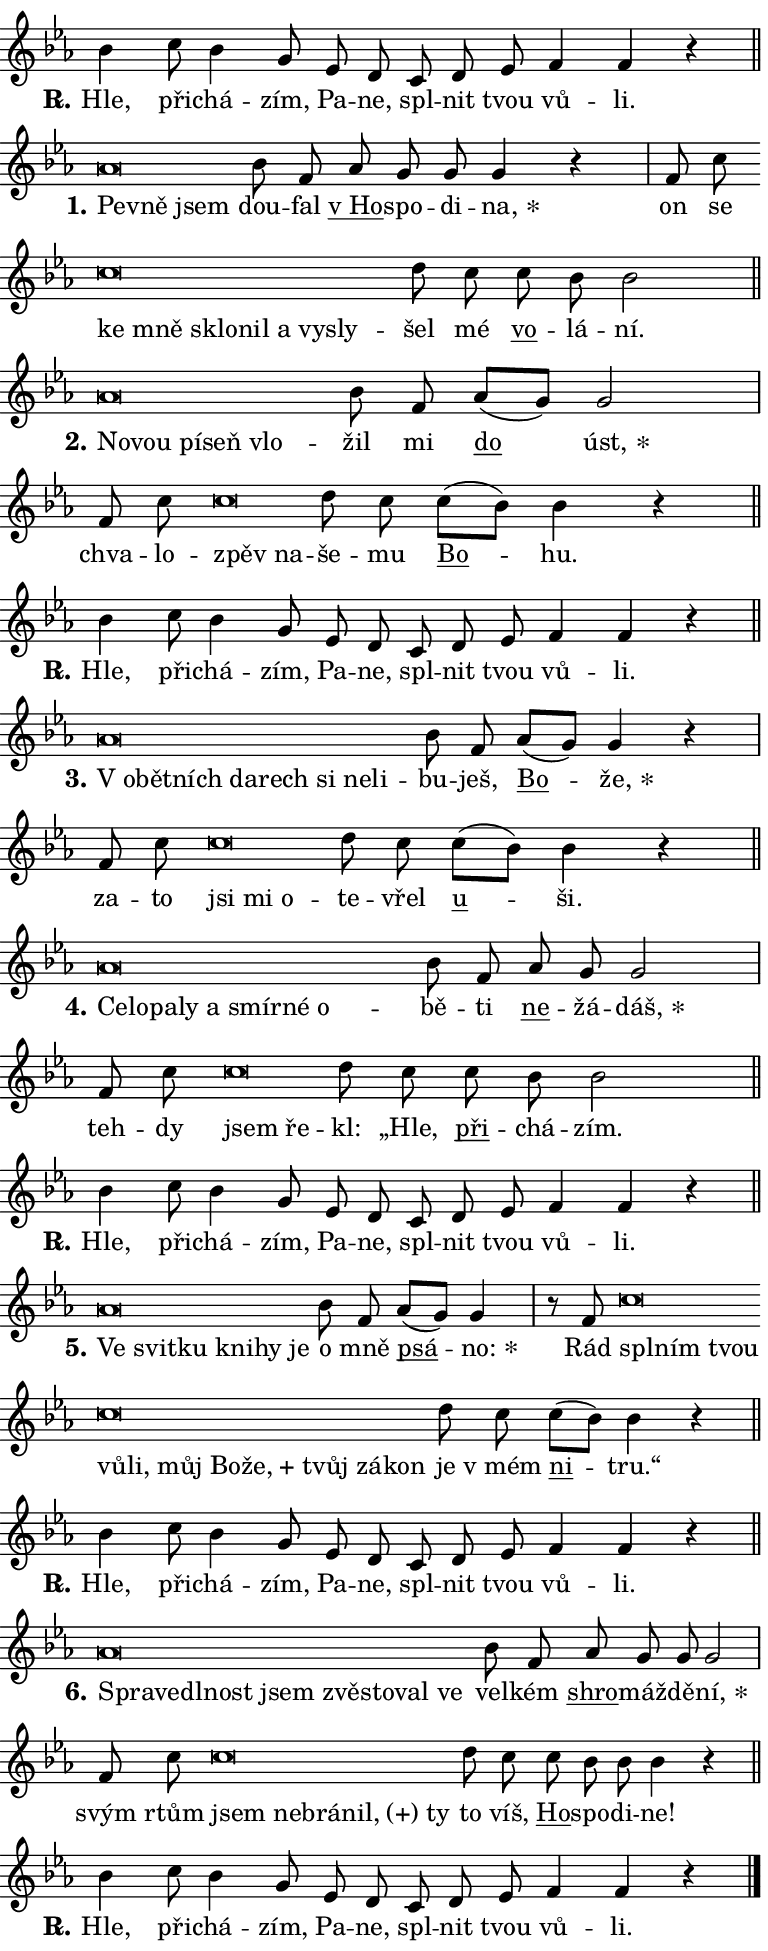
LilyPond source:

\version "2.24.0"
\header { tagline = "" }
\paper {
  indent = 0\cm
  top-margin = 0\cm
  right-margin = 0.13\cm % to fit lyric hyphens
  bottom-margin = 0\cm
  left-margin = 0\cm
  paper-width = 13\cm
  page-breaking = #ly:one-page-breaking
  system-system-spacing.basic-distance = #11
  score-system-spacing.basic-distance = #11
  ragged-last = ##f
}


%% Author: Thomas Morley
%% https://lists.gnu.org/archive/html/lilypond-user/2020-05/msg00002.html
#(define (line-position grob)
"Returns position of @var[grob} in current system:
   @code{'start}, if at first time-step
   @code{'end}, if at last time-step
   @code{'middle} otherwise
"
  (let* ((col (ly:item-get-column grob))
         (ln (ly:grob-object col 'left-neighbor))
         (rn (ly:grob-object col 'right-neighbor))
         (col-to-check-left (if (ly:grob? ln) ln col))
         (col-to-check-right (if (ly:grob? rn) rn col))
         (break-dir-left
           (and
             (ly:grob-property col-to-check-left 'non-musical #f)
             (ly:item-break-dir col-to-check-left)))
         (break-dir-right
           (and
             (ly:grob-property col-to-check-right 'non-musical #f)
             (ly:item-break-dir col-to-check-right))))
        (cond ((eqv? 1 break-dir-left) 'start)
              ((eqv? -1 break-dir-right) 'end)
              (else 'middle))))

#(define (tranparent-at-line-position vctor)
  (lambda (grob)
  "Relying on @code{line-position} select the relevant enry from @var{vctor}.
Used to determine transparency,"
    (case (line-position grob)
      ((end) (not (vector-ref vctor 0)))
      ((middle) (not (vector-ref vctor 1)))
      ((start) (not (vector-ref vctor 2))))))

noteHeadBreakVisibility =
#(define-music-function (break-visibility)(vector?)
"Makes @code{NoteHead}s transparent relying on @var{break-visibility}"
#{
  \override NoteHead.transparent =
    #(tranparent-at-line-position break-visibility)
#})

#(define delete-ledgers-for-transparent-note-heads
  (lambda (grob)
    "Reads whether a @code{NoteHead} is transparent.
If so this @code{NoteHead} is removed from @code{'note-heads} from
@var{grob}, which is supposed to be @code{LedgerLineSpanner}.
As a result ledgers are not printed for this @code{NoteHead}"
    (let* ((nhds-array (ly:grob-object grob 'note-heads))
           (nhds-list
             (if (ly:grob-array? nhds-array)
                 (ly:grob-array->list nhds-array)
                 '()))
           ;; Relies on the transparent-property being done before
           ;; Staff.LedgerLineSpanner.after-line-breaking is executed.
           ;; This is fragile ...
           (to-keep
             (remove
               (lambda (nhd)
                 (ly:grob-property nhd 'transparent #f))
               nhds-list)))
      ;; TODO find a better method to iterate over grob-arrays, similiar
      ;; to filter/remove etc for lists
      ;; For now rebuilt from scratch
      (set! (ly:grob-object grob 'note-heads)  '())
      (for-each
        (lambda (nhd)
          (ly:pointer-group-interface::add-grob grob 'note-heads nhd))
        to-keep))))

squashNotes = {
  \override NoteHead.X-extent = #'(-0.2 . 0.2)
  \override NoteHead.Y-extent = #'(-0.75 . 0)
  \override NoteHead.stencil =
    #(lambda (grob)
       (let ((pos (ly:grob-property grob 'staff-position)))
         (begin
           (if (< pos -7) (display "ERROR: Lower brevis then expected\n") (display ""))
           (if (<= pos -6) ly:text-interface::print ly:note-head::print))))
}
unSquashNotes = {
  \revert NoteHead.X-extent
  \revert NoteHead.Y-extent
  \revert NoteHead.stencil
}

hideNotes = \noteHeadBreakVisibility #begin-of-line-visible
unHideNotes = \noteHeadBreakVisibility #all-visible

% work-around for resetting accidentals
% https://lilypond.org/doc/v2.23/Documentation/notation/displaying-rhythms#unmetered-music
cadenzaMeasure = {
  \cadenzaOff
  \partial 1024 s1024
  \cadenzaOn
}

#(define-markup-command (accent layout props text) (markup?)
  "Underline accented syllable"
  (interpret-markup layout props
    #{\markup \override #'(offset . 4.3) \underline { #text }#}))

responsum = \markup \concat {
  "R" \hspace #-1.05 \path #0.1 #'((moveto 0 0.07) (lineto 0.9 0.8)) \hspace #0.05 "."
}

spaceSize = #0.6828661417322834 % exact space size for TeX Gyre Schola

\layout {
  \context {
    \Staff
    \remove "Time_signature_engraver"
    \override LedgerLineSpanner.after-line-breaking = #delete-ledgers-for-transparent-note-heads
  }
  \context {
    \Lyrics {
      \override LyricSpace.minimum-distance = \spaceSize
      \override LyricText.font-name = #"TeX Gyre Schola"
      \override LyricText.font-size = 1
      \override StanzaNumber.font-name = #"TeX Gyre Schola Bold"
      \override StanzaNumber.font-size = 1
    }
  }
  \context {
    \Score 
    \override NoteHead.text =
      #(lambda (grob) 
        (let ((pos (ly:grob-property grob 'staff-position)))
          #{\markup {
            \combine
              \halign #-0.55 \raise #(if (= pos -6) 0 0.5) \override #'(thickness . 2) \draw-line #'(3.2 . 0)
              \musicglyph "noteheads.sM1"
          }#}))
  }
}

% magnetic-lyrics.ily
%
%   written by
%     Jean Abou Samra <jean@abou-samra.fr>
%     Werner Lemberg <wl@gnu.org>
%
%   adapted by
%     Jiri Hon <jiri.hon@gmail.com>
%
% Version 2022-Apr-15

% https://www.mail-archive.com/lilypond-user@gnu.org/msg149350.html

#(define (Left_hyphen_pointer_engraver context)
   "Collect syllable-hyphen-syllable occurrences in lyrics and store
them in properties.  This engraver only looks to the left.  For
example, if the lyrics input is @code{foo -- bar}, it does the
following.

@itemize @bullet
@item
Set the @code{text} property of the @code{LyricHyphen} grob between
@q{foo} and @q{bar} to @code{foo}.

@item
Set the @code{left-hyphen} property of the @code{LyricText} grob with
text @q{foo} to the @code{LyricHyphen} grob between @q{foo} and
@q{bar}.
@end itemize

Use this auxiliary engraver in combination with the
@code{lyric-@/text::@/apply-@/magnetic-@/offset!} hook."
   (let ((hyphen #f)
         (text #f))
     (make-engraver
      (acknowledgers
       ((lyric-syllable-interface engraver grob source-engraver)
        (set! text grob)))
      (end-acknowledgers
       ((lyric-hyphen-interface engraver grob source-engraver)
        ;(when (not (grob::has-interface grob 'lyric-space-interface))
          (set! hyphen grob)));)
      ((stop-translation-timestep engraver)
       (when (and text hyphen)
         (ly:grob-set-object! text 'left-hyphen hyphen))
       (set! text #f)
       (set! hyphen #f)))))

#(define (lyric-text::apply-magnetic-offset! grob)
   "If the space between two syllables is less than the value in
property @code{LyricText@/.details@/.squash-threshold}, move the right
syllable to the left so that it gets concatenated with the left
syllable.

Use this function as a hook for
@code{LyricText@/.after-@/line-@/breaking} if the
@code{Left_@/hyphen_@/pointer_@/engraver} is active."
   (let ((hyphen (ly:grob-object grob 'left-hyphen #f)))
     (when hyphen
       (let ((left-text (ly:spanner-bound hyphen LEFT)))
         (when (grob::has-interface left-text 'lyric-syllable-interface)
           (let* ((common (ly:grob-common-refpoint grob left-text X))
                  (this-x-ext (ly:grob-extent grob common X))
                  (left-x-ext
                   (begin
                     ;; Trigger magnetism for left-text.
                     (ly:grob-property left-text 'after-line-breaking)
                     (ly:grob-extent left-text common X)))
                  ;; `delta` is the gap width between two syllables.
                  (delta (- (interval-start this-x-ext)
                            (interval-end left-x-ext)))
                  (details (ly:grob-property grob 'details))
                  (threshold (assoc-get 'squash-threshold details 0.2)))
             (when (< delta threshold)
               (let* (;; We have to manipulate the input text so that
                      ;; ligatures crossing syllable boundaries are not
                      ;; disabled.  For languages based on the Latin
                      ;; script this is essentially a beautification.
                      ;; However, for non-Western scripts it can be a
                      ;; necessity.
                      (lt (ly:grob-property left-text 'text))
                      (rt (ly:grob-property grob 'text))
                      (is-space (grob::has-interface hyphen 'lyric-space-interface))
                      (space (if is-space " " ""))
                      (extra-delta (if is-space spaceSize 0))
                      ;; Append new syllable.
                      (ltrt-space (if (and (string? lt) (string? rt))
                                (string-append lt space rt)
                                (make-concat-markup (list lt space rt))))
                      ;; Right-align `ltrt` to the right side.
                      (ltrt-space-markup (grob-interpret-markup
                               grob
                               (make-translate-markup
                                (cons (interval-length this-x-ext) 0)
                                (make-right-align-markup ltrt-space)))))
                 (begin
                   ;; Don't print `left-text`.
                   (ly:grob-set-property! left-text 'stencil #f)
                   ;; Set text and stencil (which holds all collected
                   ;; syllables so far) and shift it to the left.
                   (ly:grob-set-property! grob 'text ltrt-space)
                   (ly:grob-set-property! grob 'stencil ltrt-space-markup)
                   (ly:grob-translate-axis! grob (- (- delta extra-delta)) X))))))))))


#(define (lyric-hyphen::displace-bounds-first grob)
   ;; Make very sure this callback isn't triggered too early.
   (let ((left (ly:spanner-bound grob LEFT))
         (right (ly:spanner-bound grob RIGHT)))
     (ly:grob-property left 'after-line-breaking)
     (ly:grob-property right 'after-line-breaking)
     (ly:lyric-hyphen::print grob)))

squashThreshold = #0.4

\layout {
  \context {
    \Lyrics
    \consists #Left_hyphen_pointer_engraver
    \override LyricText.after-line-breaking =
      #lyric-text::apply-magnetic-offset!
    \override LyricHyphen.stencil = #lyric-hyphen::displace-bounds-first
    \override LyricText.details.squash-threshold = \squashThreshold
    \override LyricHyphen.minimum-distance = 0
    \override LyricHyphen.minimum-length = \squashThreshold
  }
}

squashText = \override LyricText.details.squash-threshold = 9999
unSquashText = \override LyricText.details.squash-threshold = \squashThreshold

leftText = \override LyricText.self-alignment-X = #LEFT
unLeftText = \revert LyricText.self-alignment-X

starOffset = #(lambda (grob) 
                (let ((x_offset (ly:self-alignment-interface::aligned-on-x-parent grob)))
                  (if (= x_offset 0) 0 (+ x_offset 1.2))))

star = #(define-music-function (syllable)(string?)
"Append star separator at the end of a syllable"
#{
  \once \override LyricText.X-offset = #starOffset
  \lyricmode { \markup {
    #syllable
    \override #'((font-name . "TeX Gyre Schola Bold")) \hspace #0.2 \lower #0.65 \larger "*"
  } }
#})

starAccent = #(define-music-function (syllable)(string?)
"Append star separator at the end of a syllable and make accent"
#{
  \once \override LyricText.X-offset = #starOffset
  \lyricmode { \markup {
    \accent #syllable
    \override #'((font-name . "TeX Gyre Schola Bold")) \hspace #0.2 \lower #0.65 \larger "*"
  } }
#})

breath = #(define-music-function (syllable)(string?)
"Append breathing indicator at the end of a syllable"
#{
  \lyricmode { \markup { #syllable "+" } }
#})

optionalBreath = #(define-music-function (syllable)(string?)
"Append optional breathing indicator at the end of a syllable"
#{
  \lyricmode { \markup { #syllable "(+)" } }
#})


\score {
    <<
        \new Voice = "melody" { \cadenzaOn \key es \major \relative { bes'4 c8 bes4 g8 \bar "" es d \bar "" c d es \bar "" f4 f r \cadenzaMeasure \bar "||" \break } }
        \new Lyrics \lyricsto "melody" { \lyricmode { \set stanza = \responsum
Hle, při -- chá -- zím, Pa -- ne, spl -- nit tvou vů -- li. } }
    >>
    \layout {}
}

\score {
    <<
        \new Voice = "melody" { \cadenzaOn \key es \major \relative { \squashNotes as'\breve*1/16 \hideNotes \breve*1/16 \breve*1/16 \bar "" \unHideNotes \unSquashNotes bes8 f \bar "" as g g g4 r \cadenzaMeasure \bar "|" f8 c' \bar "" \squashNotes c\breve*1/16 \hideNotes \breve*1/16 \bar "" \breve*1/16 \bar "" \breve*1/16 \bar "" \breve*1/16 \bar "" \breve*1/16 \breve*1/16 \bar "" \unHideNotes \unSquashNotes d8 c \bar "" c bes bes2 \cadenzaMeasure \bar "||" \break } }
        \new Lyrics \lyricsto "melody" { \lyricmode { \set stanza = "1."
\leftText Pev -- \squashText ně jsem \unLeftText \unSquashText dou -- fal \markup \accent "v Ho" -- spo -- di -- \star na, on se \leftText ke \squashText mně sklo -- nil a vy -- sly -- \unLeftText \unSquashText šel mé \markup \accent vo -- lá -- ní. } }
    >>
    \layout {}
}

\score {
    <<
        \new Voice = "melody" { \cadenzaOn \key es \major \relative { \squashNotes as'\breve*1/16 \hideNotes \breve*1/16 \bar "" \breve*1/16 \bar "" \breve*1/16 \breve*1/16 \bar "" \unHideNotes \unSquashNotes bes8 f \bar "" as[( g)] g2 \cadenzaMeasure \bar "|" f8 c' \bar "" \squashNotes c\breve*1/16 \hideNotes \breve*1/16 \bar "" \unHideNotes \unSquashNotes d8 c \bar "" c[( bes)] bes4 r \cadenzaMeasure \bar "||" \break } }
        \new Lyrics \lyricsto "melody" { \lyricmode { \set stanza = "2."
\leftText No -- \squashText vou pí -- seň vlo -- \unLeftText \unSquashText žil mi \markup \accent do \star úst, chva -- lo -- \leftText zpěv \squashText na -- \unLeftText \unSquashText še -- mu \markup \accent Bo -- hu. } }
    >>
    \layout {}
}

\score {
    <<
        \new Voice = "melody" { \cadenzaOn \key es \major \relative { bes'4 c8 bes4 g8 \bar "" es d \bar "" c d es \bar "" f4 f r \cadenzaMeasure \bar "||" \break } }
        \new Lyrics \lyricsto "melody" { \lyricmode { \set stanza = \responsum
Hle, při -- chá -- zím, Pa -- ne, spl -- nit tvou vů -- li. } }
    >>
    \layout {}
}

\score {
    <<
        \new Voice = "melody" { \cadenzaOn \key es \major \relative { \squashNotes as'\breve*1/16 \hideNotes \breve*1/16 \bar "" \breve*1/16 \bar "" \breve*1/16 \bar "" \breve*1/16 \bar "" \breve*1/16 \bar "" \breve*1/16 \breve*1/16 \bar "" \unHideNotes \unSquashNotes bes8 f \bar "" as[( g)] g4 r \cadenzaMeasure \bar "|" f8 c' \bar "" \squashNotes c\breve*1/16 \hideNotes \breve*1/16 \breve*1/16 \bar "" \unHideNotes \unSquashNotes d8 c \bar "" c[( bes)] bes4 r \cadenzaMeasure \bar "||" \break } }
        \new Lyrics \lyricsto "melody" { \lyricmode { \set stanza = "3."
\leftText "V o" -- \squashText bět -- ních da -- rech si ne -- li -- \unLeftText \unSquashText bu -- ješ, \markup \accent Bo -- \star že, za -- to \leftText jsi \squashText mi o -- \unLeftText \unSquashText te -- vřel \markup \accent u -- ši. } }
    >>
    \layout {}
}

\score {
    <<
        \new Voice = "melody" { \cadenzaOn \key es \major \relative { \squashNotes as'\breve*1/16 \hideNotes \breve*1/16 \bar "" \breve*1/16 \bar "" \breve*1/16 \bar "" \breve*1/16 \bar "" \breve*1/16 \bar "" \breve*1/16 \breve*1/16 \bar "" \unHideNotes \unSquashNotes bes8 f \bar "" as g g2 \cadenzaMeasure \bar "|" f8 c' \bar "" \squashNotes c\breve*1/16 \hideNotes \breve*1/16 \bar "" \unHideNotes \unSquashNotes d8 c \bar "" c bes bes2 \cadenzaMeasure \bar "||" \break } }
        \new Lyrics \lyricsto "melody" { \lyricmode { \set stanza = "4."
\leftText Ce -- \squashText lo -- pa -- ly a smír -- né o -- \unLeftText \unSquashText bě -- ti \markup \accent ne -- žá -- \star dáš, teh -- dy \leftText jsem \squashText ře -- \unLeftText \unSquashText kl: „Hle, \markup \accent při -- chá -- zím. } }
    >>
    \layout {}
}

\score {
    <<
        \new Voice = "melody" { \cadenzaOn \key es \major \relative { bes'4 c8 bes4 g8 \bar "" es d \bar "" c d es \bar "" f4 f r \cadenzaMeasure \bar "||" \break } }
        \new Lyrics \lyricsto "melody" { \lyricmode { \set stanza = \responsum
Hle, při -- chá -- zím, Pa -- ne, spl -- nit tvou vů -- li. } }
    >>
    \layout {}
}

\score {
    <<
        \new Voice = "melody" { \cadenzaOn \key es \major \relative { \squashNotes as'\breve*1/16 \hideNotes \breve*1/16 \bar "" \breve*1/16 \bar "" \breve*1/16 \bar "" \breve*1/16 \breve*1/16 \bar "" \unHideNotes \unSquashNotes bes8 f \bar "" as[( g)] g4 \cadenzaMeasure \bar "|" r8 f8 \squashNotes c'\breve*1/16 \hideNotes \breve*1/16 \bar "" \breve*1/16 \bar "" \breve*1/16 \bar "" \breve*1/16 \bar "" \breve*1/16 \bar "" \breve*1/16 \bar "" \breve*1/16 \bar "" \breve*1/16 \bar "" \breve*1/16 \breve*1/16 \bar "" \unHideNotes \unSquashNotes d8 c \bar "" c[( bes)] bes4 r \cadenzaMeasure \bar "||" \break } }
        \new Lyrics \lyricsto "melody" { \lyricmode { \set stanza = "5."
\leftText Ve \squashText svit -- ku kni -- hy je \unLeftText \unSquashText o mně \markup \accent psá -- \star no: Rád \leftText spl -- \squashText ním tvou vů -- li, můj Bo -- \breath "že," tvůj zá -- kon \unLeftText \unSquashText je "v mém" \markup \accent ni -- tru.“ } }
    >>
    \layout {}
}

\score {
    <<
        \new Voice = "melody" { \cadenzaOn \key es \major \relative { bes'4 c8 bes4 g8 \bar "" es d \bar "" c d es \bar "" f4 f r \cadenzaMeasure \bar "||" \break } }
        \new Lyrics \lyricsto "melody" { \lyricmode { \set stanza = \responsum
Hle, při -- chá -- zím, Pa -- ne, spl -- nit tvou vů -- li. } }
    >>
    \layout {}
}

\score {
    <<
        \new Voice = "melody" { \cadenzaOn \key es \major \relative { \squashNotes as'\breve*1/16 \hideNotes \breve*1/16 \bar "" \breve*1/16 \bar "" \breve*1/16 \bar "" \breve*1/16 \bar "" \breve*1/16 \bar "" \breve*1/16 \bar "" \breve*1/16 \breve*1/16 \bar "" \unHideNotes \unSquashNotes bes8 f \bar "" as g g g2 \cadenzaMeasure \bar "|" f8 c' \bar "" \squashNotes c\breve*1/16 \hideNotes \breve*1/16 \bar "" \breve*1/16 \bar "" \breve*1/16 \breve*1/16 \bar "" \unHideNotes \unSquashNotes d8 c \bar "" c bes bes bes4 r \cadenzaMeasure \bar "||" \break } }
        \new Lyrics \lyricsto "melody" { \lyricmode { \set stanza = "6."
\leftText Spra -- \squashText ve -- dl -- nost jsem zvě -- sto -- val ve \unLeftText \unSquashText vel -- kém \markup \accent shro -- máž -- dě -- \star ní, svým rtům \leftText jsem \squashText ne -- brá -- \optionalBreath nil, ty \unLeftText \unSquashText to víš, \markup \accent Ho -- spo -- di -- ne! } }
    >>
    \layout {}
}

\score {
    <<
        \new Voice = "melody" { \cadenzaOn \key es \major \relative { bes'4 c8 bes4 g8 \bar "" es d \bar "" c d es \bar "" f4 f r \cadenzaMeasure \bar "||" \break } \bar "|." }
        \new Lyrics \lyricsto "melody" { \lyricmode { \set stanza = \responsum
Hle, při -- chá -- zím, Pa -- ne, spl -- nit tvou vů -- li. } }
    >>
    \layout {}
}
